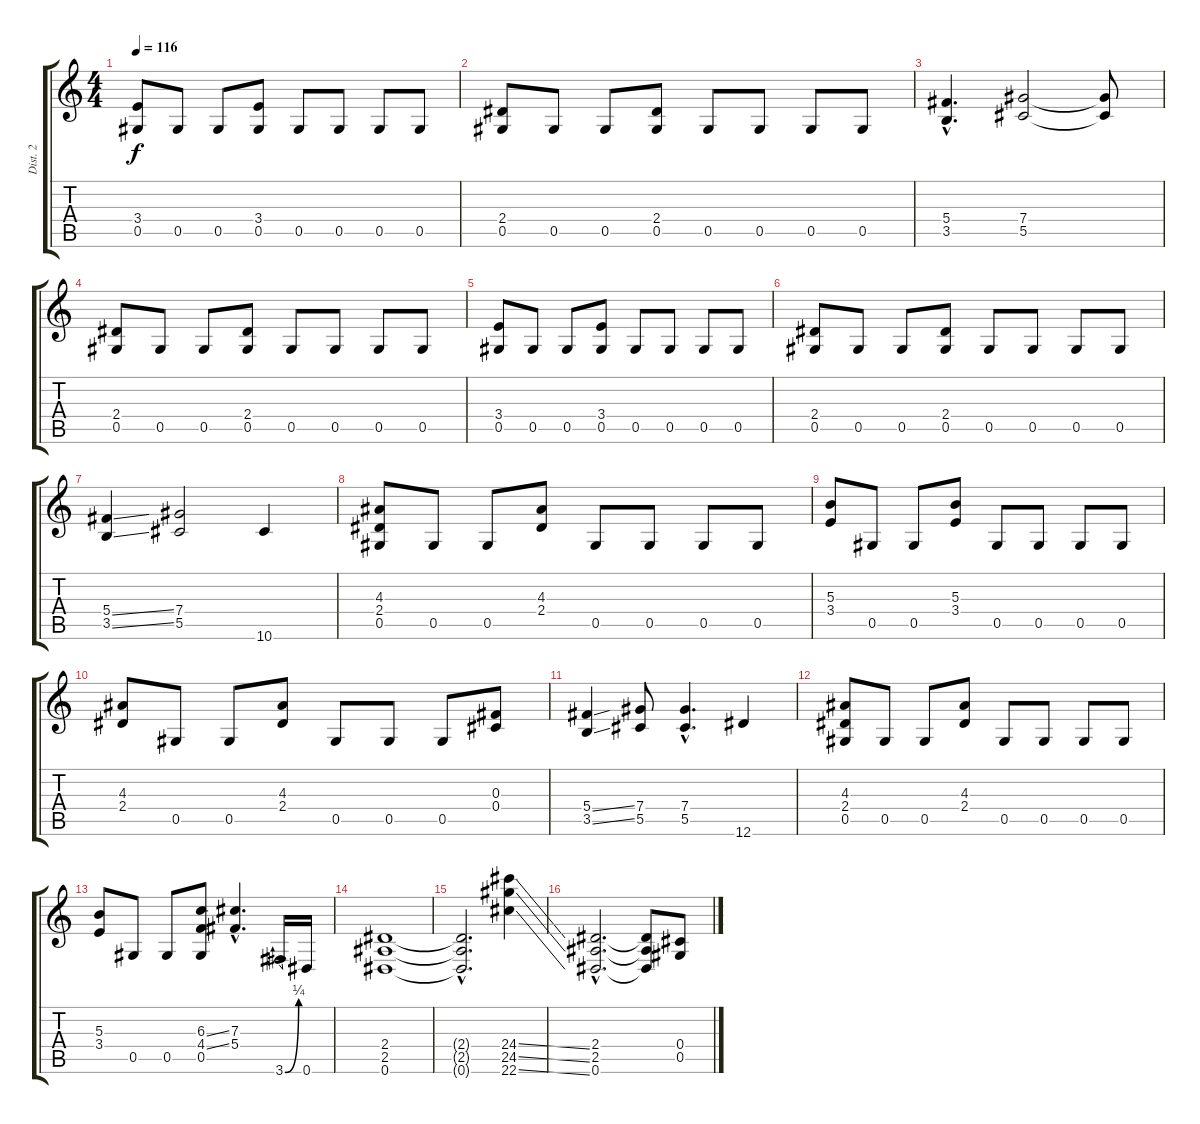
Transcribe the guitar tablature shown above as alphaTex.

\track ("Dist. 2" "Dist. 2") {instrument distortionguitar}
\staff {score tabs}
\tuning (Eb4 Bb3 Gb3 Db3 Ab2 Eb2) {hide}
\ts (4 4)
\tempo 116
\clef g2
\ks c
(3.4 0.5).8{dy f} 0.5.8 0.5.8 (3.4 0.5).8 0.5.8 0.5.8 0.5.8 0.5.8 |
(2.4 0.5).8 0.5.8 0.5.8 (2.4 0.5).8 0.5.8 0.5.8 0.5.8 0.5.8 |
(5.4{hac} 3.5{hac}).4{d} (7.4 5.5).2 (7.4{t} 5.5{t}).8 |
(2.4 0.5).8 0.5.8 0.5.8 (2.4 0.5).8 0.5.8 0.5.8 0.5.8 0.5.8 |
(3.4 0.5).8 0.5.8 0.5.8 (3.4 0.5).8 0.5.8 0.5.8 0.5.8 0.5.8 |
(2.4 0.5).8 0.5.8 0.5.8 (2.4 0.5).8 0.5.8 0.5.8 0.5.8 0.5.8 |
(5.4{ss} 3.5{ss}).4 (7.4 5.5).2 10.6.4 |
(4.3 2.4 0.5).8 0.5.8 0.5.8 (4.3 2.4).8 0.5.8 0.5.8 0.5.8 0.5.8 |
(5.3 3.4).8 0.5.8 0.5.8 (5.3 3.4).8 0.5.8 0.5.8 0.5.8 0.5.8 |
(4.3 2.4).8 0.5.8 0.5.8 (4.3 2.4).8 0.5.8 0.5.8 0.5.8 (0.3 0.4).8 |
(5.4{ss} 3.5{ss}).4 (7.4 5.5).8 (7.4{hac} 5.5{hac}).4{d} 12.6.4 |
(4.3 2.4 0.5).8 0.5.8 0.5.8 (4.3 2.4).8 0.5.8 0.5.8 0.5.8 0.5.8 |
(5.3 3.4).8 0.5.8 0.5.8 (6.3{ss} 4.4{ss} 0.5).8 (7.3{hac} 5.4{hac}).4{d} 3.6{be (bend 0 0 60 1)}.16 0.6.16 |
(2.4 2.5 0.6).1 |
(2.4{hac t} 2.5{hac t} 0.6{hac t}).2{d} (24.4{ss} 24.5{ss} 22.6{ss}).4 |
(2.4{hac} 2.5{hac} 0.6{hac}).2{d} (2.4{t} 2.5{t} 0.6{t}).8 (0.4 0.5).8
